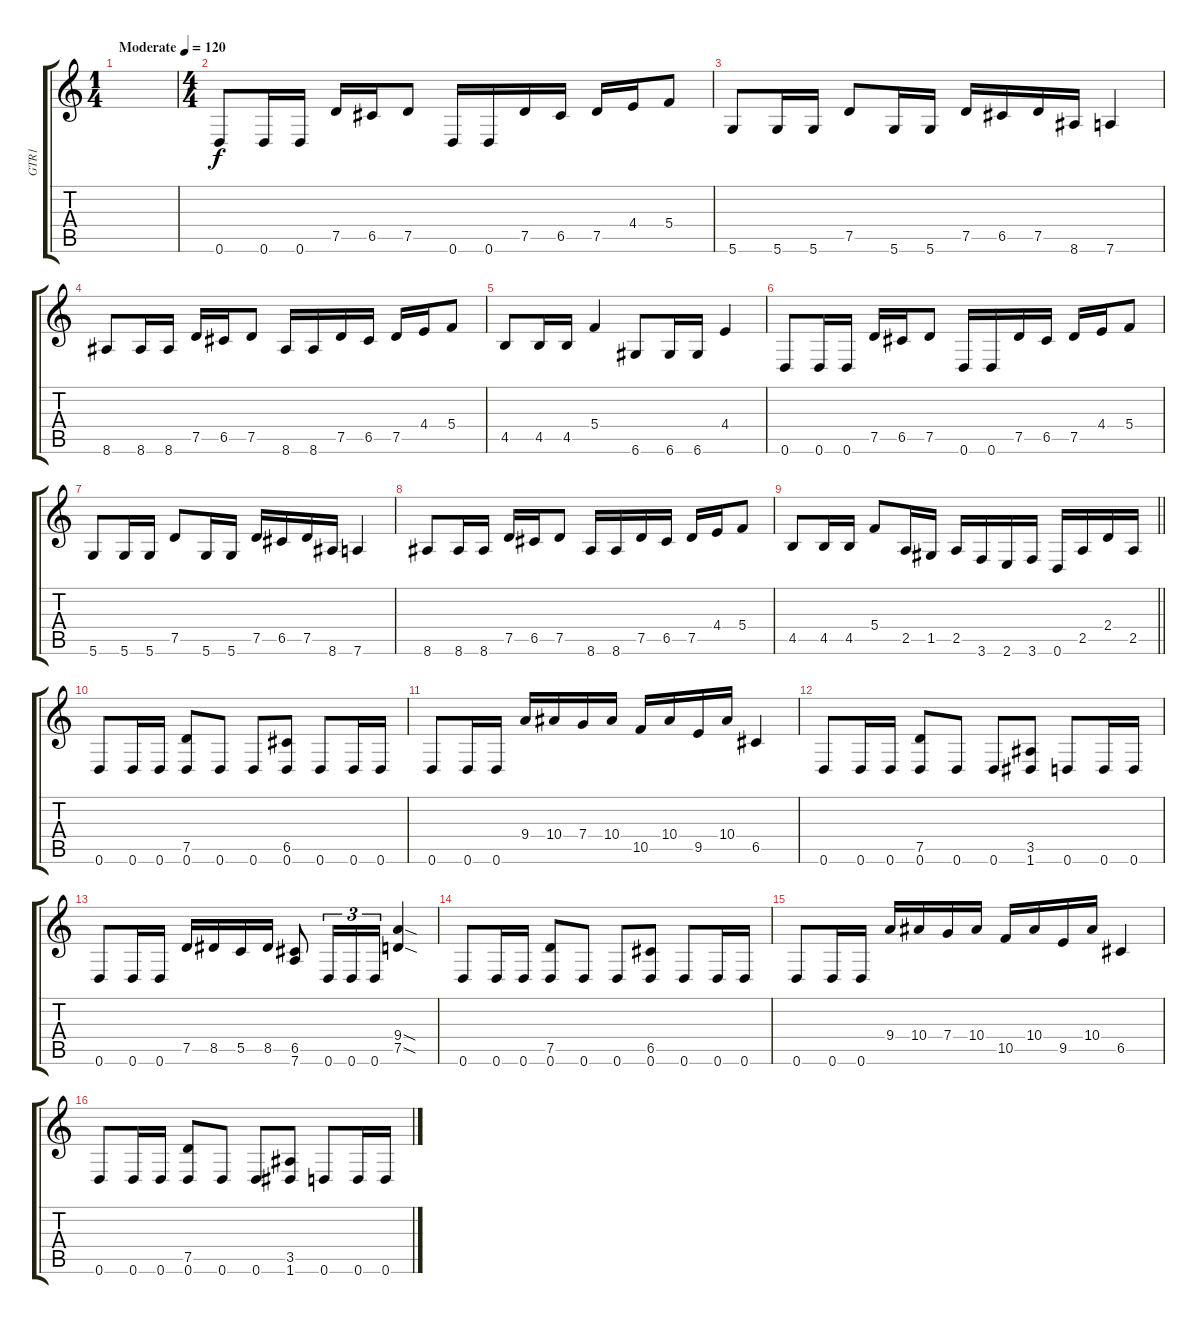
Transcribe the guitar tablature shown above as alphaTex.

\track ("GTR1" "GTR1") {instrument distortionguitar}
\staff {score tabs}
\tuning (D4 A3 F3 C3 G2 D2) {hide}
\ts (1 4)
\tempo (120 "Moderate")
\clef g2
\ks c
|
\ts (4 4)
0.6.8 0.6.16 0.6.16 7.5.16 6.5.16 7.5.8 0.6.16 0.6.16 7.5.16 6.5.16 7.5.16 4.4.16 5.4.8 |
5.6.8 5.6.16 5.6.16 7.5.8 5.6.16 5.6.16 7.5.16 6.5.16 7.5.16 8.6.16 7.6.4 |
8.6.8 8.6.16 8.6.16 7.5.16 6.5.16 7.5.8 8.6.16 8.6.16 7.5.16 6.5.16 7.5.16 4.4.16 5.4.8 |
4.5.8 4.5.16 4.5.16 5.4.4 6.6.8 6.6.16 6.6.16 4.4.4 |
0.6.8 0.6.16 0.6.16 7.5.16 6.5.16 7.5.8 0.6.16 0.6.16 7.5.16 6.5.16 7.5.16 4.4.16 5.4.8 |
5.6.8 5.6.16 5.6.16 7.5.8 5.6.16 5.6.16 7.5.16 6.5.16 7.5.16 8.6.16 7.6.4 |
8.6.8 8.6.16 8.6.16 7.5.16 6.5.16 7.5.8 8.6.16 8.6.16 7.5.16 6.5.16 7.5.16 4.4.16 5.4.8 |
\barLineRight lightlight
4.5.8 4.5.16 4.5.16 5.4.8 2.5.16 1.5.16 2.5.16 3.6.16 2.6.16 3.6.16 0.6.16 2.5.16 2.4.16 2.5.16 |
0.6.8 0.6.16 0.6.16 (7.5 0.6).8 0.6.8 0.6.8 (6.5 0.6).8 0.6.8 0.6.16 0.6.16 |
0.6.8 0.6.16 0.6.16 9.4.16 10.4.16 7.4.16 10.4.16 10.5.16 10.4.16 9.5.16 10.4.16 6.5.4 |
0.6.8 0.6.16 0.6.16 (7.5 0.6).8 0.6.8 0.6.8 (3.5 1.6).8 0.6.8 0.6.16 0.6.16 |
0.6.8 0.6.16 0.6.16 7.5.16 8.5.16 5.5.16 8.5.16 (6.5 7.6).8 0.6.16{tu (3 2)} 0.6.16{tu (3 2)} 0.6.16{tu (3 2)} (9.4{sod} 7.5{sod}).4 |
0.6.8 0.6.16 0.6.16 (7.5 0.6).8 0.6.8 0.6.8 (6.5 0.6).8 0.6.8 0.6.16 0.6.16 |
0.6.8 0.6.16 0.6.16 9.4.16 10.4.16 7.4.16 10.4.16 10.5.16 10.4.16 9.5.16 10.4.16 6.5.4 |
0.6.8 0.6.16 0.6.16 (7.5 0.6).8 0.6.8 0.6.8 (3.5 1.6).8 0.6.8 0.6.16 0.6.16
